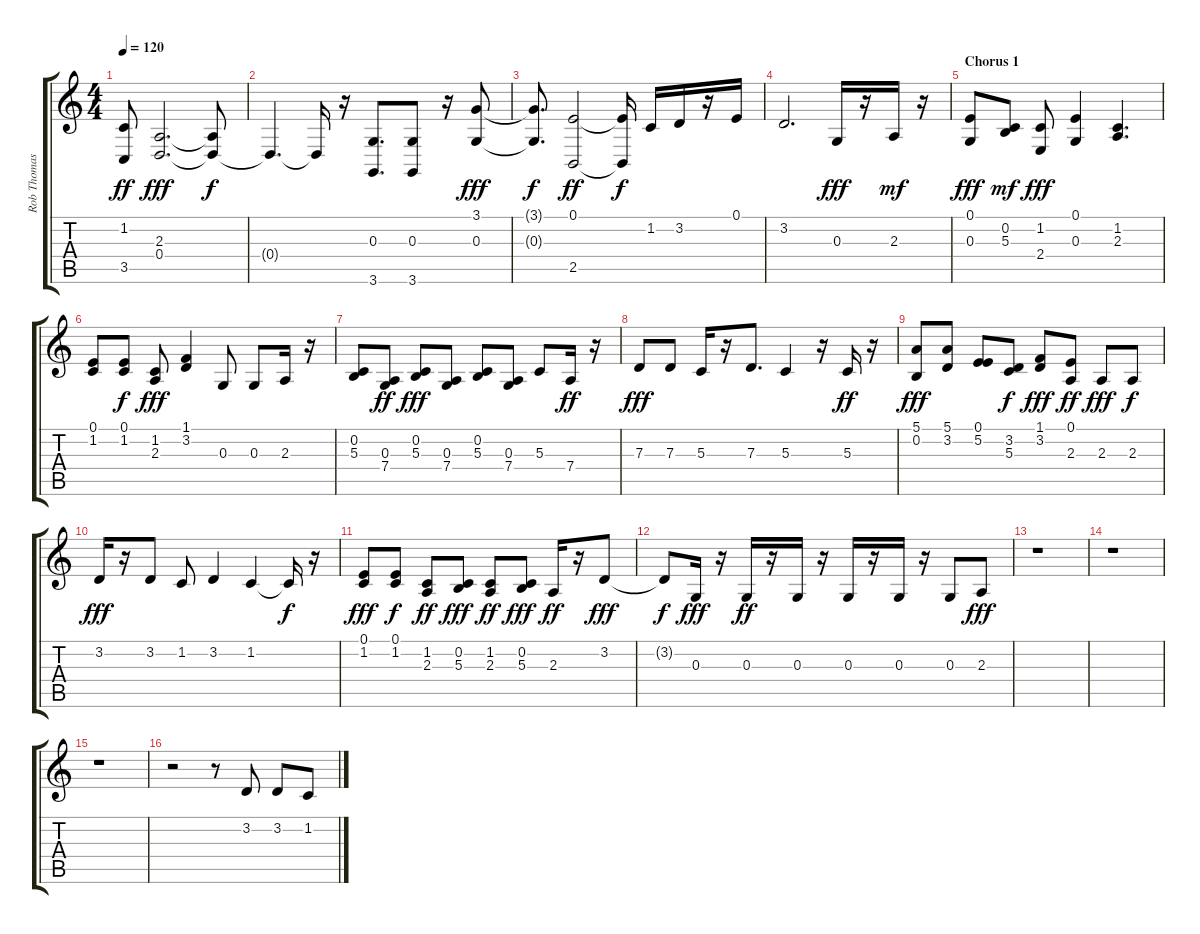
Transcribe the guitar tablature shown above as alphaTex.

\track ("Rob Thomas" "Rob Thomas") {instrument synthbrass1}
\staff {score tabs}
\tuning (E4 B3 G3 D3 A2 E2) {hide}
\ts (4 4)
\tempo 120
\clef g2
\ks c
(1.2 3.5).8{dy ff} (2.3 0.4).2{d dy fff} (2.3{t} 0.4{t}).8{dy f} |
0.4{t}.4{d} 0.4{t}.16 r.16 (0.3 3.6).8{d} (0.3 3.6).8 r.16 (3.1 0.3).8{dy fff} |
(3.1{t} 0.3{t}).8{d dy f} (0.1 2.5).2{dy ff} (0.1{t} 2.5{t}).16{dy f} 1.2.16 3.2.16 r.16 0.1.16 |
3.2.2{d} 0.3.16{dy fff} r.16 2.3.16{dy mf} r.16 |
\section ("" "Chorus 1")
(0.1 0.3).8{dy fff} (0.2 5.3).8{dy mf} (1.2 2.4).8{dy fff} (0.1 0.3).4 (1.2 2.3).4{d} |
(0.1 1.2).8 (0.1 1.2).8{dy f} (1.2 2.3).8{dy fff} (1.1 3.2).4 0.3.8 0.3.8 2.3.16 r.16 |
(0.2 5.3).8 (0.3 7.4).8{dy ff} (0.2 5.3).8{dy fff} (0.3 7.4).8 (0.2 5.3).8 (0.3 7.4).8 5.3.8 7.4.16{dy ff} r.16 |
7.3.8{dy fff} 7.3.8 5.3.16 r.16 7.3.8{d} 5.3.4 r.16 5.3.16{dy ff} r.16 |
(5.1 0.2).8{dy fff} (5.1 3.2).8 (0.1 5.2).8 (3.2 5.3).8{dy f} (1.1 3.2).8{dy fff} (0.1 2.3).8{dy ff} 2.3.8{dy fff} 2.3.8{dy f} |
3.2.16{dy fff} r.16 3.2.8 1.2.8 3.2.4 1.2.4 1.2{t}.16{dy f} r.16 |
(0.1 1.2).8{dy fff} (0.1 1.2).8{dy f} (1.2 2.3).8{dy ff} (0.2 5.3).8{dy fff} (1.2 2.3).8{dy ff} (0.2 5.3).8{dy fff} 2.3.16{dy ff} r.16 3.2.8{dy fff} |
3.2{t}.8{dy f} 0.3.16{dy fff} r.16 0.3.16{dy ff} r.16 0.3.16 r.16 0.3.16 r.16 0.3.16 r.16 0.3.8 2.3.8{dy fff} |
r.1 |
r.1 |
r.1 |
r.2 r.8 3.2.8 3.2.8 1.2.8
